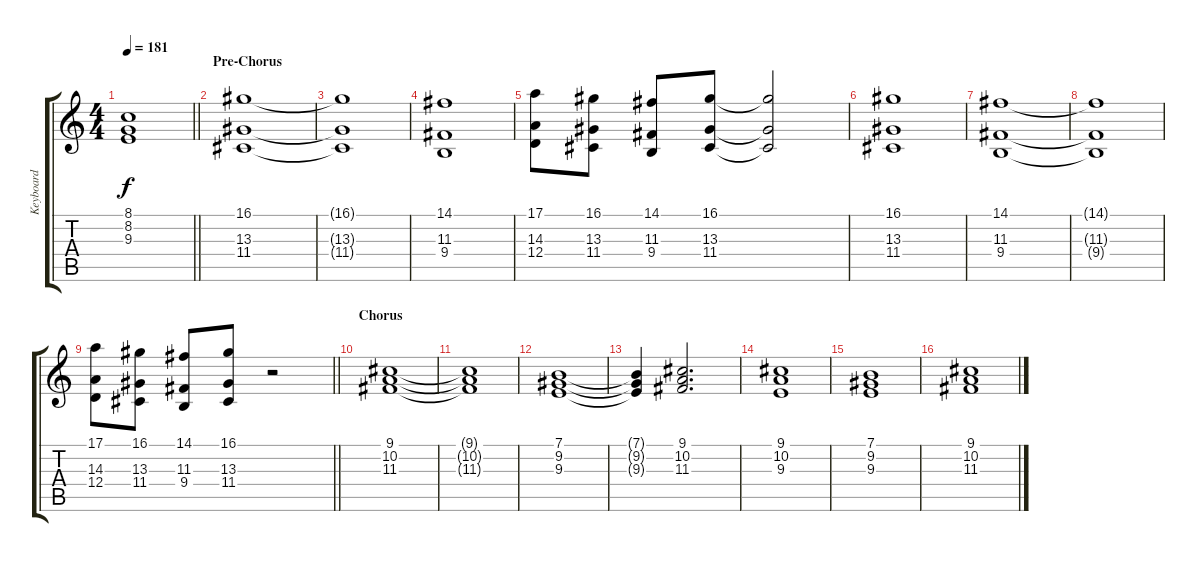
\track ("Keyboard" "Keyboard") {instrument stringensemble1}
\staff {score tabs}
\tuning (E4 B3 G3 D3 A2 E2) {hide}
\ts (4 4)
\tempo 181
\clef g2
\barLineRight lightlight
\ks c
(8.1 8.2 9.3).1{dy f} |
\section ("" "Pre-Chorus")
(16.1 13.3 11.4).1 |
(16.1{t} 13.3{t} 11.4{t}).1 |
(14.1 11.3 9.4).1 |
(17.1 14.3 12.4).8 (16.1 13.3 11.4).8 (14.1 11.3 9.4).8 (16.1 13.3 11.4).8 (16.1{t} 13.3{t} 11.4{t}).2 |
(16.1 13.3 11.4).1 |
(14.1 11.3 9.4).1 |
(14.1{t} 11.3{t} 9.4{t}).1 |
\barLineRight lightlight
(17.1 14.3 12.4).8 (16.1 13.3 11.4).8 (14.1 11.3 9.4).8 (16.1 13.3 11.4).8 r.2 |
\section ("" "Chorus")
(9.1 10.2 11.3).1 |
(9.1{t} 10.2{t} 11.3{t}).1 |
(7.1 9.2 9.3).1 |
(7.1{t} 9.2{t} 9.3{t}).4 (9.1 10.2 11.3).2{d} |
(9.1 10.2 9.3).1 |
(7.1 9.2 9.3).1 |
(9.1 10.2 11.3).1
